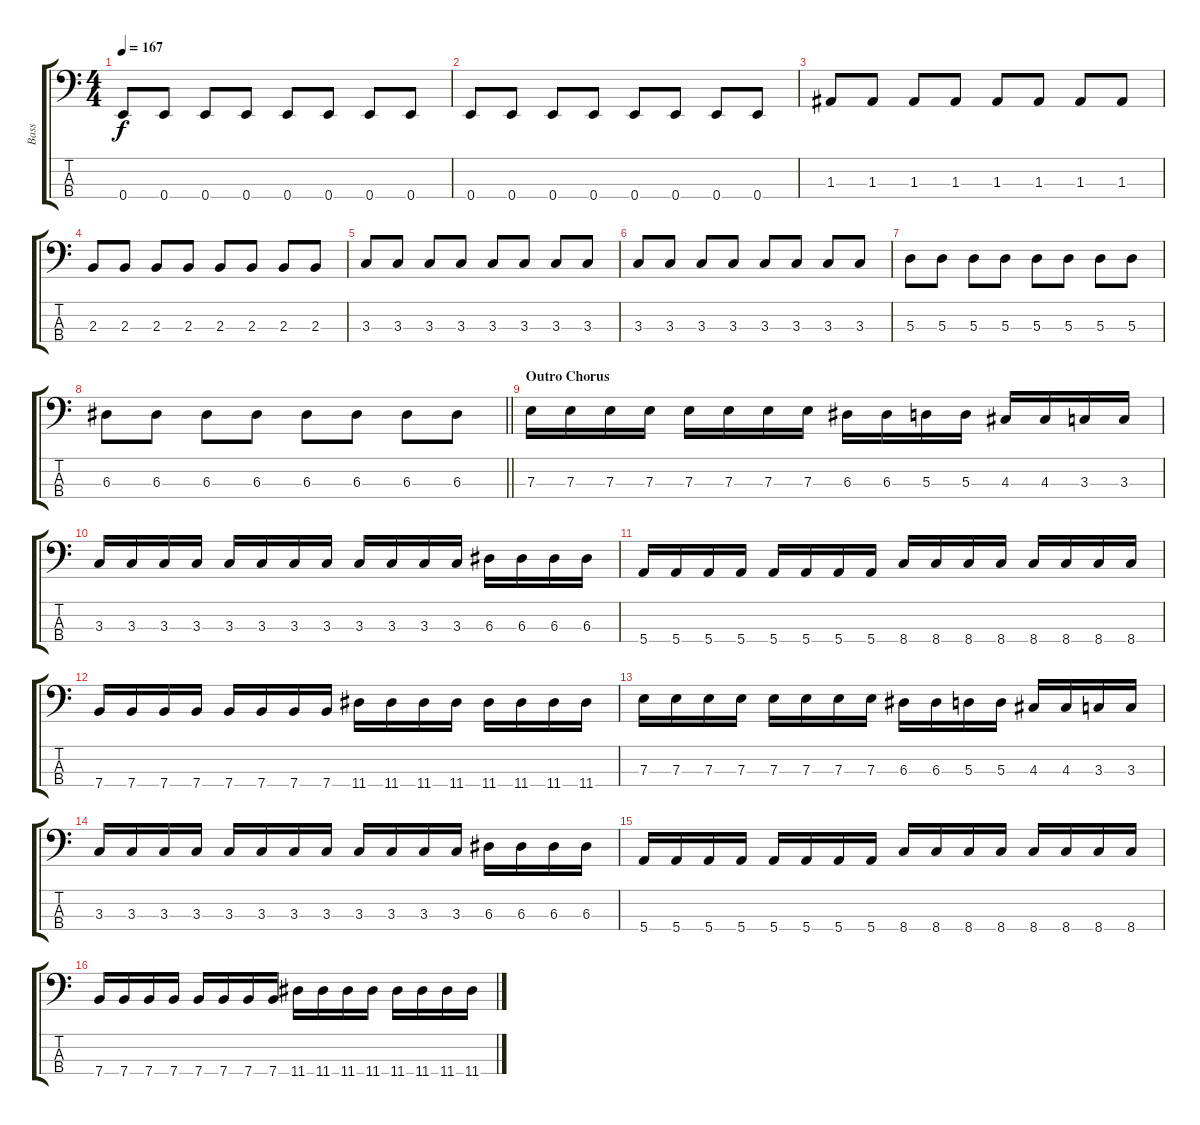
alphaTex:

\track ("Bass" "Bass") {instrument electricbassfinger}
\staff {score tabs}
\tuning (G2 D2 A1 E1) {hide}
\ts (4 4)
\tempo 167
\clef f4
\ks c
0.4.8{dy f} 0.4.8 0.4.8 0.4.8 0.4.8 0.4.8 0.4.8 0.4.8 |
0.4.8 0.4.8 0.4.8 0.4.8 0.4.8 0.4.8 0.4.8 0.4.8 |
1.3.8 1.3.8 1.3.8 1.3.8 1.3.8 1.3.8 1.3.8 1.3.8 |
2.3.8 2.3.8 2.3.8 2.3.8 2.3.8 2.3.8 2.3.8 2.3.8 |
3.3.8 3.3.8 3.3.8 3.3.8 3.3.8 3.3.8 3.3.8 3.3.8 |
3.3.8 3.3.8 3.3.8 3.3.8 3.3.8 3.3.8 3.3.8 3.3.8 |
5.3.8 5.3.8 5.3.8 5.3.8 5.3.8 5.3.8 5.3.8 5.3.8 |
\barLineRight lightlight
6.3.8 6.3.8 6.3.8 6.3.8 6.3.8 6.3.8 6.3.8 6.3.8 |
\section ("" "Outro Chorus")
7.3.16 7.3.16 7.3.16 7.3.16 7.3.16 7.3.16 7.3.16 7.3.16 6.3.16 6.3.16 5.3.16 5.3.16 4.3.16 4.3.16 3.3.16 3.3.16 |
3.3.16 3.3.16 3.3.16 3.3.16 3.3.16 3.3.16 3.3.16 3.3.16 3.3.16 3.3.16 3.3.16 3.3.16 6.3.16 6.3.16 6.3.16 6.3.16 |
5.4.16 5.4.16 5.4.16 5.4.16 5.4.16 5.4.16 5.4.16 5.4.16 8.4.16 8.4.16 8.4.16 8.4.16 8.4.16 8.4.16 8.4.16 8.4.16 |
7.4.16 7.4.16 7.4.16 7.4.16 7.4.16 7.4.16 7.4.16 7.4.16 11.4.16 11.4.16 11.4.16 11.4.16 11.4.16 11.4.16 11.4.16 11.4.16 |
7.3.16 7.3.16 7.3.16 7.3.16 7.3.16 7.3.16 7.3.16 7.3.16 6.3.16 6.3.16 5.3.16 5.3.16 4.3.16 4.3.16 3.3.16 3.3.16 |
3.3.16 3.3.16 3.3.16 3.3.16 3.3.16 3.3.16 3.3.16 3.3.16 3.3.16 3.3.16 3.3.16 3.3.16 6.3.16 6.3.16 6.3.16 6.3.16 |
5.4.16 5.4.16 5.4.16 5.4.16 5.4.16 5.4.16 5.4.16 5.4.16 8.4.16 8.4.16 8.4.16 8.4.16 8.4.16 8.4.16 8.4.16 8.4.16 |
7.4.16 7.4.16 7.4.16 7.4.16 7.4.16 7.4.16 7.4.16 7.4.16 11.4.16 11.4.16 11.4.16 11.4.16 11.4.16 11.4.16 11.4.16 11.4.16
